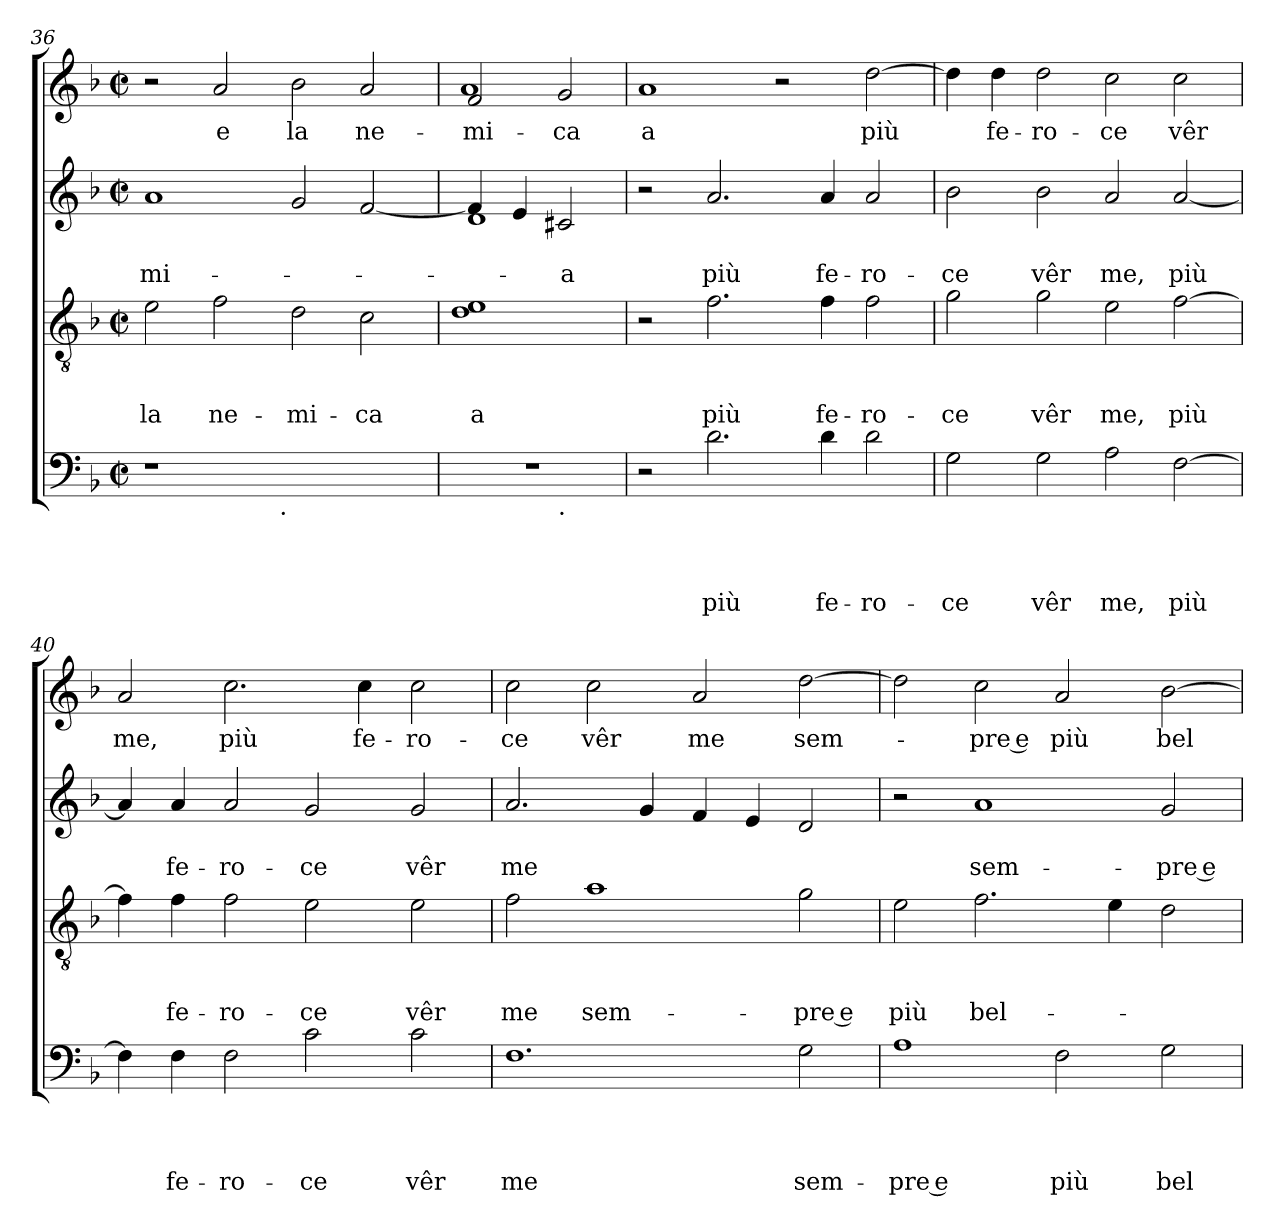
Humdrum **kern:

**kern	**text	**text	**text	**text	**kern	**text	**text	**text	**kern	**text	**text	**kern	**text
*part4	*part4	*part4	*part4	*part4	*part3	*part3	*part3	*part3	*part2	*part2	*part2	*part1	*part1
*staff4	*staff4	*staff4	*staff4	*staff4	*staff3	*staff3	*staff3	*staff3	*staff2	*staff2	*staff2	*staff1	*staff1
*clefF4	*	*	*	*	*clefGv2	*	*	*	*clefG2	*	*	*clefG2	*
*k[b-]	*	*	*	*	*k[b-]	*	*	*	*k[b-]	*	*	*k[b-]	*
*F:	*	*	*	*	*F:	*	*	*	*F:	*	*	*F:	*
*M2/2	*	*	*	*	*M2/2	*	*	*	*M2/2	*	*	*M2/2	*
*met(c|)	*	*	*	*	*met(c|)	*	*	*	*met(c|)	*	*	*met(c|)	*
=36	=36	=36	=36	=36	=36	=36	=36	=36	=36	=36	=36	=36	=36
!	!	!	!	!	!	!	!	!LO:LY:b	!	!	!LO:LY:b	!	!
*^	*	*	*	*	*	*	*	*	*	*	*	*	*
1r	2ryy	.	.	.	.	2e\	.	.	la	1a	.	mi-	2r	.
!	!	!	!	!	!	!	!	!	!LO:LY:b	!	!	!	!	!LO:LY:b
.	4...ryy	.	.	.	.	2f\	.	.	ne-	.	.	.	2a/	e
!	!LO:TX:b:t=.	!	!	!	!	!	!	!	!	!	!	!	!	!
.	1ryy	.	.	.	.	.	.	.	.	.	.	.	.	.
!	!	!	!	!	!	!	!	!	!LO:LY:b	!	!	!	!	!LO:LY:b
1ryy	.	.	.	.	.	2d\	.	.	-mi-	2g/	.	.	2b-\	la
!	!	!	!	!	!	!	!	!	!LO:LY:b:rj	!	!	!	!	!LO:LY:b
.	.	.	.	.	.	2c\	.	.	-ca	[<2f/	.	.	2a/	ne-
.	32ryy	.	.	.	.	.	.	.	.	.	.	.	.	.
=37	=37	=37	=37	=37	=37	=37	=37	=37	=37	=37	=37	=37	=37	=37
!	!	!	!	!	!	!	!	!	!LO:LY:b	!	!	!	!	!LO:LY:b
*	*	*	*	*	*	*	*	*	*	*^	*	*	*^	*
!	!	!	!	!	!	!	!	!	!	!	!	!	!	!	!	!LO:LY:b
1r	2ryy	.	.	.	.	1d 1e	.	.	-a	4f/]	1d	.	.	2f/	1a	mi-
.	.	.	.	.	.	.	.	.	.	4e/	.	.	.	.	.	.
!	!LO:TX:b:t=.	!	!	!	!	!	!	!	!	!	!	!	!	!	!	!
!	!	!	!	!	!	!	!	!	!	!	!	!	!LO:LY:b	!	!	!LO:LY:b
.	2ryy	.	.	.	.	.	.	.	.	2c#X/	.	.	-a	2g/	.	-ca
*	*	*	*	*	*	*	*	*	*	*v	*v	*	*	*	*	*
*	*	*	*	*	*	*	*	*	*	*	*	*	*v	*v	*
=38	=38	=38	=38	=38	=38	=38	=38	=38	=38	=38	=38	=38	=38	=38
!	!	!	!	!	!	!	!	!	!	!	!	!	!	!LO:LY:b:rj
*v	*v	*	*	*	*	*	*	*	*	*	*	*	*	*
2r	.	.	.	.	2r	.	.	.	2r	.	.	1a	-a
!	!	!	!	!LO:LY:b	!	!	!	!LO:LY:b	!	!	!LO:LY:b	!	!
2.d\	.	.	.	più	2.f\	.	.	più	2.a/	.	più	.	.
.	.	.	.	.	.	.	.	.	.	.	.	2r	.
!	!	!	!	!LO:LY:b	!	!	!	!LO:LY:b	!	!	!LO:LY:b	!	!
4d\	.	.	.	fe-	4f\	.	.	fe-	4a/	.	fe-	.	.
!	!	!	!	!LO:LY:b:rj	!	!	!	!LO:LY:b:rj	!	!	!LO:LY:b:rj	!	!LO:LY:b
2d\	.	.	.	-ro-	2f\	.	.	-ro-	2a/	.	-ro-	[>2dd\	più
!!LO:PB:g=z
=39	=39	=39	=39	=39	=39	=39	=39	=39	=39	=39	=39	=39	=39
!	!	!	!	!LO:LY:b	!	!	!	!LO:LY:b	!	!	!LO:LY:b	!	!
2G\	.	.	.	-ce	2g\	.	.	-ce	2b-\	.	-ce	4dd\]	.
!	!	!	!	!	!	!	!	!	!	!	!	!	!LO:LY:b
.	.	.	.	.	.	.	.	.	.	.	.	4dd\	fe-
!	!	!	!	!LO:LY:b	!	!	!	!LO:LY:b	!	!	!LO:LY:b	!	!LO:LY:b
2G\	.	.	.	vêr	2g\	.	.	vêr	2b-\	.	vêr	2dd\	-ro-
!	!	!	!	!LO:LY:b	!	!	!	!LO:LY:b	!	!	!LO:LY:b	!	!LO:LY:b
2A\	.	.	.	me,	2e\	.	.	me,	2a/	.	me,	2cc\	-ce
!	!	!	!	!LO:LY:b	!	!	!	!LO:LY:b	!	!	!LO:LY:b	!	!LO:LY:b
[>2F\	.	.	.	più	[>2f\	.	.	più	[<2a/	.	più	2cc\	vêr
=40	=40	=40	=40	=40	=40	=40	=40	=40	=40	=40	=40	=40	=40
!	!	!	!	!	!	!	!	!	!	!	!	!	!LO:LY:b
4F\]	.	.	.	.	4f\]	.	.	.	4a/]	.	.	2a/	me,
!	!	!	!	!LO:LY:b	!	!	!	!LO:LY:b	!	!	!LO:LY:b	!	!
4F\	.	.	.	fe-	4f\	.	.	fe-	4a/	.	fe-	.	.
!	!	!	!	!LO:LY:b	!	!	!	!LO:LY:b	!	!	!LO:LY:b	!	!LO:LY:b
2F\	.	.	.	-ro-	2f\	.	.	-ro-	2a/	.	-ro-	2.cc\	più
!	!	!	!	!LO:LY:b	!	!	!	!LO:LY:b	!	!	!LO:LY:b	!	!
2c\	.	.	.	-ce	2e\	.	.	-ce	2g/	.	-ce	.	.
!	!	!	!	!	!	!	!	!	!	!	!	!	!LO:LY:b
.	.	.	.	.	.	.	.	.	.	.	.	4cc\	fe-
!	!	!	!	!LO:LY:b	!	!	!	!LO:LY:b	!	!	!LO:LY:b	!	!LO:LY:b
2c\	.	.	.	vêr	2e\	.	.	vêr	2g/	.	vêr	2cc\	-ro-
=41	=41	=41	=41	=41	=41	=41	=41	=41	=41	=41	=41	=41	=41
!	!	!	!	!LO:LY:b	!	!	!	!LO:LY:b	!	!	!LO:LY:b	!	!LO:LY:b
1.F	.	.	.	me	2f\	.	.	me	2.a/	.	me	2cc\	-ce
!	!	!	!	!	!	!	!	!LO:LY:b	!	!	!	!	!LO:LY:b
.	.	.	.	.	1a	.	.	sem-	.	.	.	2cc\	vêr
.	.	.	.	.	.	.	.	.	4g/	.	.	.	.
!	!	!	!	!	!	!	!	!	!	!	!	!	!LO:LY:b
.	.	.	.	.	.	.	.	.	4f/	.	.	2a/	me
.	.	.	.	.	.	.	.	.	4e/	.	.	.	.
!	!	!	!	!LO:LY:b	!	!	!	!LO:LY:b:rj	!	!	!	!	!LO:LY:b
2G\	.	.	.	sem-	2g\	.	.	-pre e	2d/	.	.	[>2dd\	sem-
=42	=42	=42	=42	=42	=42	=42	=42	=42	=42	=42	=42	=42	=42
!	!	!	!	!LO:LY:b	!	!	!	!LO:LY:b	!	!	!	!	!
1A	.	.	.	-pre e	2e\	.	.	più	2r	.	.	2dd\]	.
!	!	!	!	!	!	!	!	!LO:LY:b	!	!	!LO:LY:b	!	!LO:LY:b:rj
.	.	.	.	.	2.f\	.	.	bel-	1a	.	sem-	2cc\	-pre e
!	!	!	!	!LO:LY:b	!	!	!	!	!	!	!	!	!LO:LY:b
2F\	.	.	.	più	.	.	.	.	.	.	.	2a/	più
.	.	.	.	.	4e\	.	.	.	.	.	.	.	.
!	!	!	!	!LO:LY:b	!	!	!	!	!	!	!LO:LY:b:rj	!	!LO:LY:b
2G\	.	.	.	bel-	2d\	.	.	.	2g/	.	-pre e	[>2b-\	bel-
=	=	=	=	=	=	=	=	=	=	=	=	=	=
*-	*-	*-	*-	*-	*-	*-	*-	*-	*-	*-	*-	*-	*-
